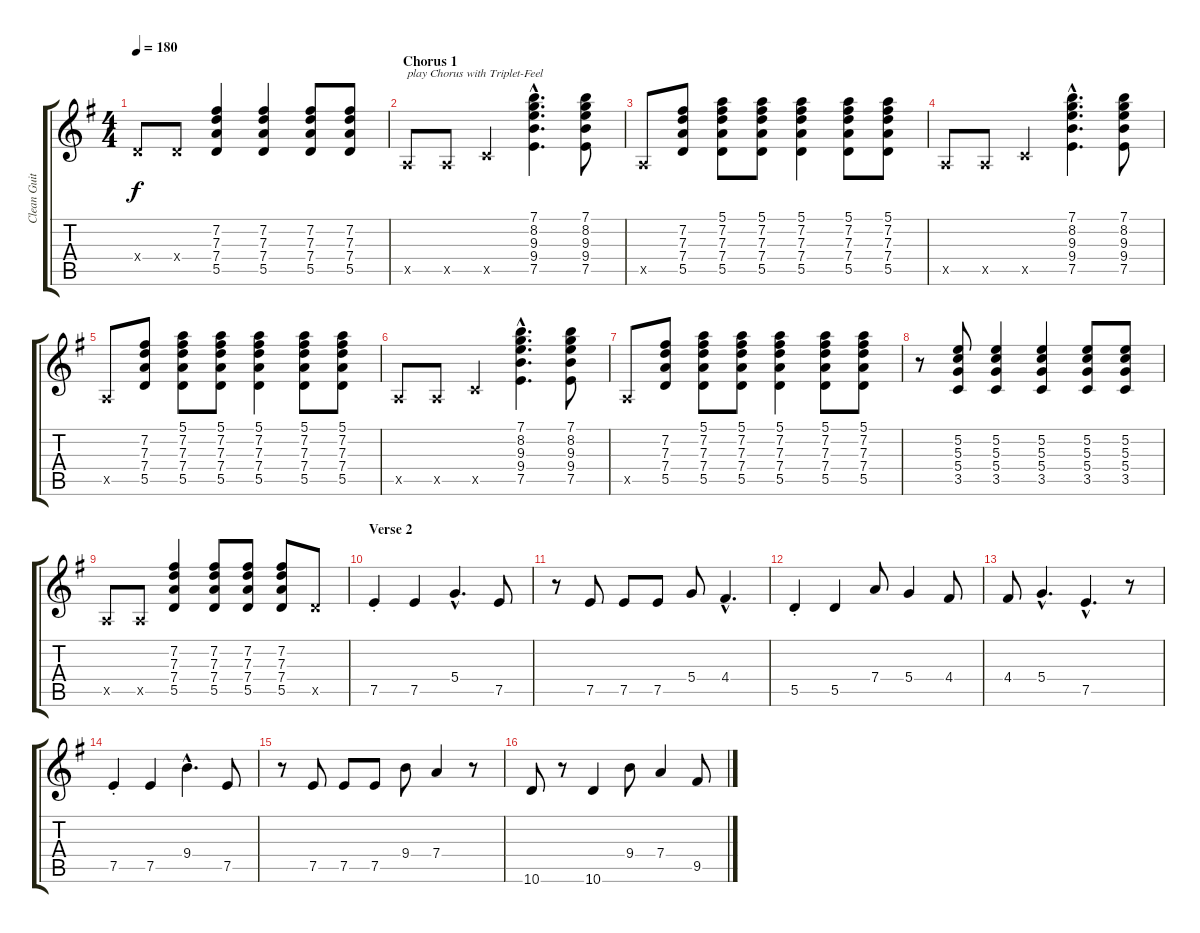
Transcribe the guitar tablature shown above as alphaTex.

\track ("Clean Guitar (Double)" "Clean Guit") {instrument electricguitarjazz}
\staff {score tabs}
\tuning (E4 B3 G3 D3 A2 E2) {hide}
\ts (4 4)
\tempo 180
\clef g2
\ks eminor
0.4{x}.8{dy f} 0.4{x}.8 (7.2 7.3 7.4 5.5).4 (7.2 7.3 7.4 5.5).4 (7.2 7.3 7.4 5.5).8 (7.2 7.3 7.4 5.5).8 |
\section ("" "Chorus 1")
0.5{x}.8{txt "play Chorus with Triplet-Feel"} 0.5{x}.8 3.5{x}.4 (7.1{hac} 8.2{hac} 9.3{hac} 9.4{hac} 7.5{hac}).4{d} (7.1 8.2 9.3 9.4 7.5).8 |
0.5{x}.8 (7.2 7.3 7.4 5.5).8 (5.1 7.2 7.3 7.4 5.5).8 (5.1 7.2 7.3 7.4 5.5).8 (5.1 7.2 7.3 7.4 5.5).4 (5.1 7.2 7.3 7.4 5.5).8 (5.1 7.2 7.3 7.4 5.5).8 |
0.5{x}.8 0.5{x}.8 3.5{x}.4 (7.1{hac} 8.2{hac} 9.3{hac} 9.4{hac} 7.5{hac}).4{d} (7.1 8.2 9.3 9.4 7.5).8 |
0.5{x}.8 (7.2 7.3 7.4 5.5).8 (5.1 7.2 7.3 7.4 5.5).8 (5.1 7.2 7.3 7.4 5.5).8 (5.1 7.2 7.3 7.4 5.5).4 (5.1 7.2 7.3 7.4 5.5).8 (5.1 7.2 7.3 7.4 5.5).8 |
0.5{x}.8 0.5{x}.8 3.5{x}.4 (7.1{hac} 8.2{hac} 9.3{hac} 9.4{hac} 7.5{hac}).4{d} (7.1 8.2 9.3 9.4 7.5).8 |
0.5{x}.8 (7.2 7.3 7.4 5.5).8 (5.1 7.2 7.3 7.4 5.5).8 (5.1 7.2 7.3 7.4 5.5).8 (5.1 7.2 7.3 7.4 5.5).4 (5.1 7.2 7.3 7.4 5.5).8 (5.1 7.2 7.3 7.4 5.5).8 |
r.8 (5.2 5.3 5.4 3.5).8 (5.2 5.3 5.4 3.5).4 (5.2 5.3 5.4 3.5).4 (5.2 5.3 5.4 3.5).8 (5.2 5.3 5.4 3.5).8 |
0.5{x}.8 0.5{x}.8 (7.2 7.3 7.4 5.5).4 (7.2 7.3 7.4 5.5).8 (7.2 7.3 7.4 5.5).8 (7.2 7.3 7.4 5.5).8 5.5{x}.8 |
\section ("" "Verse 2")
7.5{st}.4 7.5.4 5.4{hac}.4{d} 7.5.8 |
r.8 7.5.8 7.5.8 7.5.8 5.4.8 4.4{hac}.4{d} |
5.5{st}.4 5.5.4 7.4.8 5.4.4 4.4.8 |
4.4.8 5.4{hac}.4{d} 7.5{hac}.4{d} r.8 |
7.5{st}.4 7.5.4 9.4{hac}.4{d} 7.5.8 |
r.8 7.5.8 7.5.8 7.5.8 9.4.8 7.4.4 r.8 |
10.6.8 r.8 10.6.4 9.4.8 7.4.4 9.5.8
